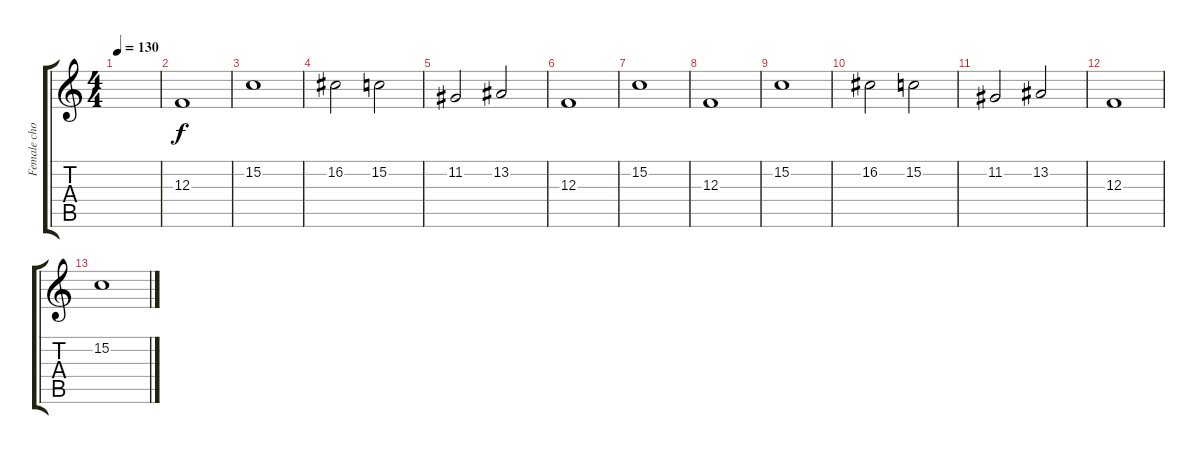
\track ("Female choir and Sting Ensemble" "Female cho") {instrument stringensemble1}
\staff {score tabs}
\tuning (D4 A3 F3 C3 G2 D2) {hide}
\ts (4 4)
\tempo 130
\clef g2
\ks c
|
12.3.1 |
15.2.1 |
16.2.2 15.2.2 |
11.2.2 13.2.2 |
12.3.1 |
15.2.1 |
12.3.1 |
15.2.1 |
16.2.2 15.2.2 |
11.2.2 13.2.2 |
12.3.1 |
15.2.1
